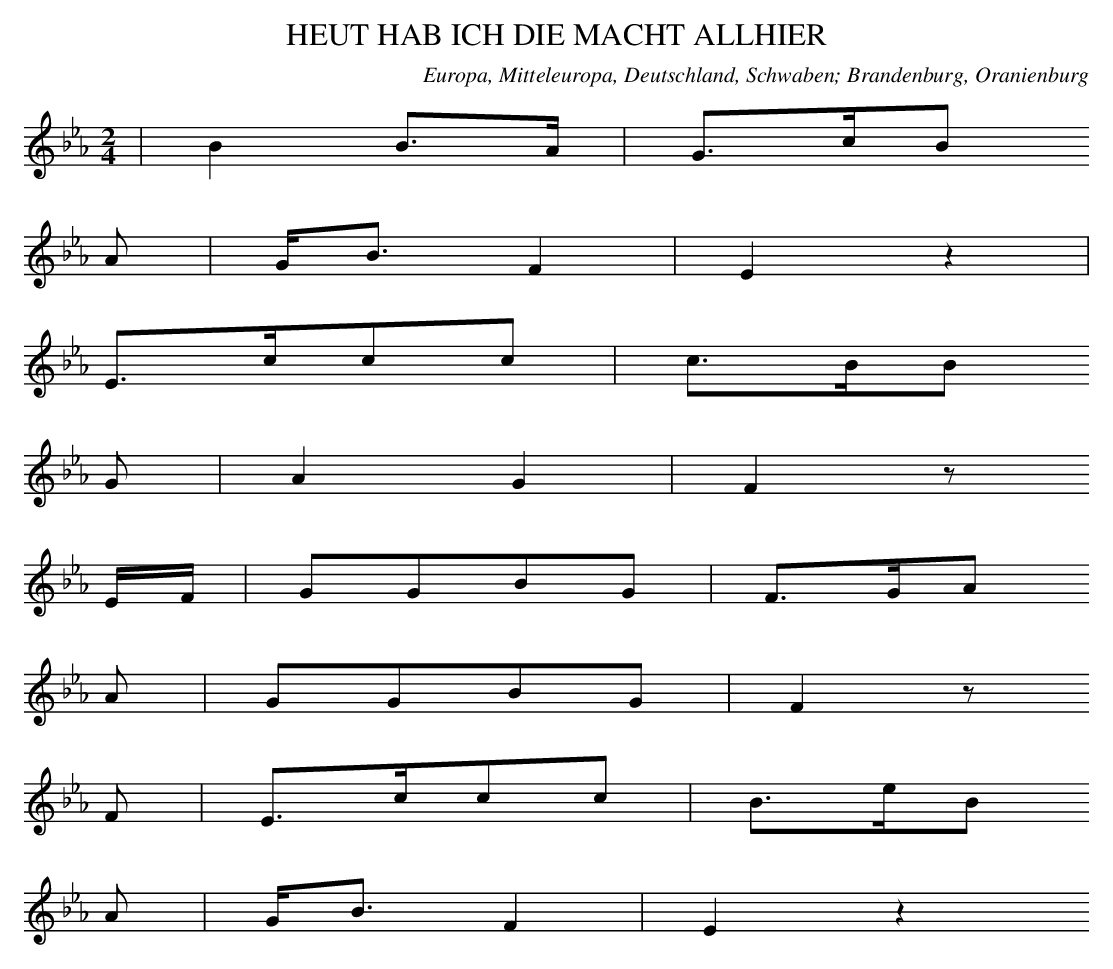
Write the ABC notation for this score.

X:1
T: HEUT HAB ICH DIE MACHT ALLHIER
O: Europa, Mitteleuropa, Deutschland, Schwaben; Brandenburg, Oranienburg
M: 2/4
L: 1/16
K: Eb
 | B4B3A | G3cB2
A2 | GB3F4 | E4z4 |
E3cc2c2 | c3BB2
G2 | A4G4 | F4z2
EF | G2G2B2G2 | F3GA2
A2 | G2G2B2G2 | F4z2
F2 | E3cc2c2 | B3eB2
A2 | GB3F4 | E4z4
